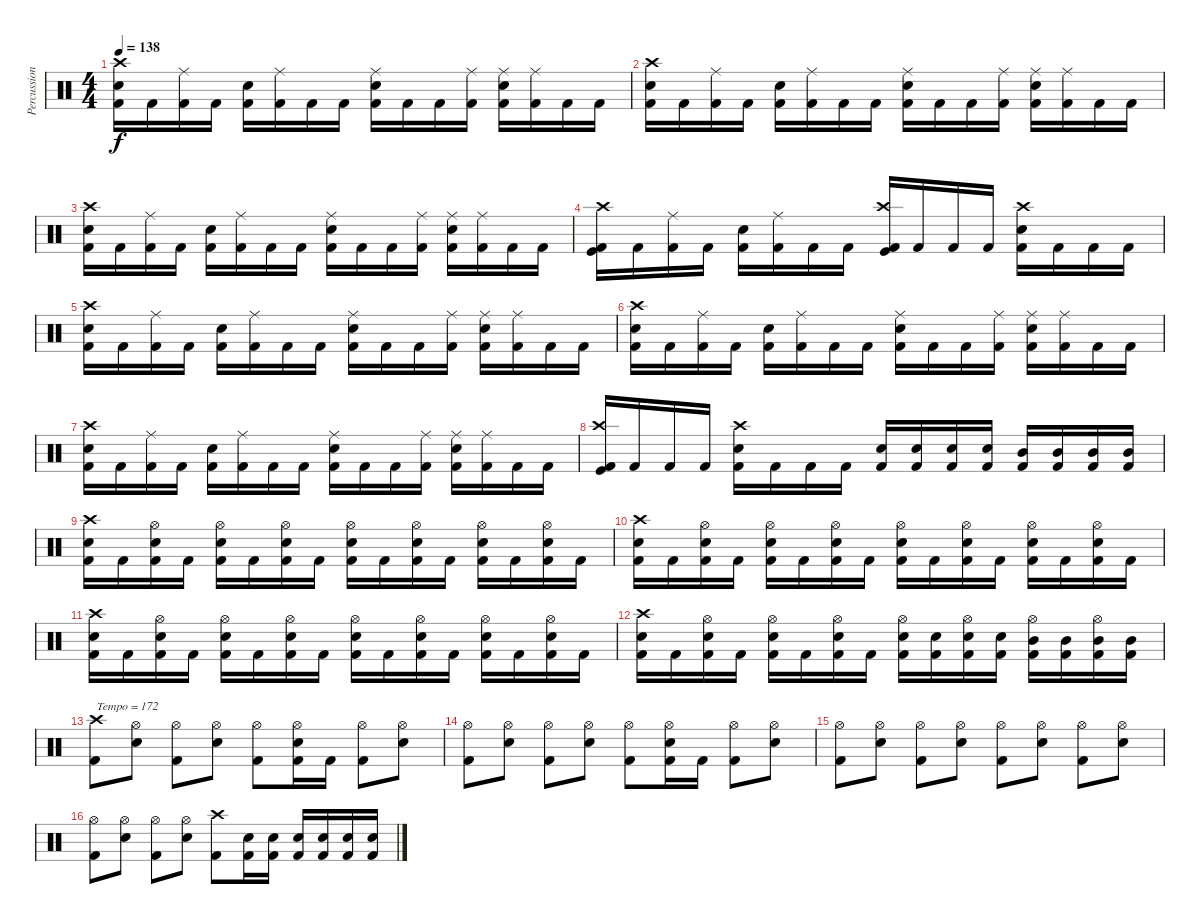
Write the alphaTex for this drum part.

\track ("Percussion" "Percussion") {instrument percussion}
\staff {score}
\articulation defaults
\ts (4 4)
\tempo 138
\clef neutral
\ks c
("Kick (hit) 2" "Snare (hit) 2" "Crash high (hit)").16{dy f} "Kick (hit) 2".16 ("Kick (hit) 2" "Ride (middle)").16 "Kick (hit) 2".16 ("Kick (hit) 2" "Snare (hit) 2").16 ("Kick (hit) 2" "Ride (middle)").16 "Kick (hit) 2".16 "Kick (hit) 2".16 ("Kick (hit) 2" "Snare (hit) 2" "Ride (middle)").16 "Kick (hit) 2".16 "Kick (hit) 2".16 ("Kick (hit) 2" "Ride (middle)").16 ("Kick (hit) 2" "Snare (hit) 2" "Ride (middle)").16 ("Kick (hit) 2" "Ride (middle)").16 "Kick (hit) 2".16 "Kick (hit) 2".16 |
("Kick (hit) 2" "Snare (hit) 2" "Crash high (hit)").16 "Kick (hit) 2".16 ("Kick (hit) 2" "Ride (middle)").16 "Kick (hit) 2".16 ("Kick (hit) 2" "Snare (hit) 2").16 ("Kick (hit) 2" "Ride (middle)").16 "Kick (hit) 2".16 "Kick (hit) 2".16 ("Kick (hit) 2" "Snare (hit) 2" "Ride (middle)").16 "Kick (hit) 2".16 "Kick (hit) 2".16 ("Kick (hit) 2" "Ride (middle)").16 ("Kick (hit) 2" "Snare (hit) 2" "Ride (middle)").16 ("Kick (hit) 2" "Ride (middle)").16 "Kick (hit) 2".16 "Kick (hit) 2".16 |
("Kick (hit) 2" "Snare (hit) 2" "Crash high (hit)").16 "Kick (hit) 2".16 ("Kick (hit) 2" "Ride (middle)").16 "Kick (hit) 2".16 ("Kick (hit) 2" "Snare (hit) 2").16 ("Kick (hit) 2" "Ride (middle)").16 "Kick (hit) 2".16 "Kick (hit) 2".16 ("Kick (hit) 2" "Snare (hit) 2" "Ride (middle)").16 "Kick (hit) 2".16 "Kick (hit) 2".16 ("Kick (hit) 2" "Ride (middle)").16 ("Kick (hit) 2" "Snare (hit) 2" "Ride (middle)").16 ("Kick (hit) 2" "Ride (middle)").16 "Kick (hit) 2".16 "Kick (hit) 2".16 |
("Kick (hit) 2" "Kick (hit)" "Crash high (hit)").16 "Kick (hit) 2".16 ("Kick (hit) 2" "Ride (middle)").16 "Kick (hit) 2".16 ("Kick (hit) 2" "Snare (hit) 2").16 ("Kick (hit) 2" "Ride (middle)").16 "Kick (hit) 2".16 "Kick (hit) 2".16 ("Kick (hit) 2" "Kick (hit)" "Crash high (hit)").16 "Kick (hit) 2".16 "Kick (hit) 2".16 "Kick (hit) 2".16 ("Kick (hit) 2" "Snare (hit) 2" "Crash high (hit)").16 "Kick (hit) 2".16 "Kick (hit) 2".16 "Kick (hit) 2".16 |
("Kick (hit) 2" "Snare (hit) 2" "Crash high (hit)").16 "Kick (hit) 2".16 ("Kick (hit) 2" "Ride (middle)").16 "Kick (hit) 2".16 ("Kick (hit) 2" "Snare (hit) 2").16 ("Kick (hit) 2" "Ride (middle)").16 "Kick (hit) 2".16 "Kick (hit) 2".16 ("Kick (hit) 2" "Snare (hit) 2" "Ride (middle)").16 "Kick (hit) 2".16 "Kick (hit) 2".16 ("Kick (hit) 2" "Ride (middle)").16 ("Kick (hit) 2" "Snare (hit) 2" "Ride (middle)").16 ("Kick (hit) 2" "Ride (middle)").16 "Kick (hit) 2".16 "Kick (hit) 2".16 |
("Kick (hit) 2" "Snare (hit) 2" "Crash high (hit)").16 "Kick (hit) 2".16 ("Kick (hit) 2" "Ride (middle)").16 "Kick (hit) 2".16 ("Kick (hit) 2" "Snare (hit) 2").16 ("Kick (hit) 2" "Ride (middle)").16 "Kick (hit) 2".16 "Kick (hit) 2".16 ("Kick (hit) 2" "Snare (hit) 2" "Ride (middle)").16 "Kick (hit) 2".16 "Kick (hit) 2".16 ("Kick (hit) 2" "Ride (middle)").16 ("Kick (hit) 2" "Snare (hit) 2" "Ride (middle)").16 ("Kick (hit) 2" "Ride (middle)").16 "Kick (hit) 2".16 "Kick (hit) 2".16 |
("Kick (hit) 2" "Snare (hit) 2" "Crash high (hit)").16 "Kick (hit) 2".16 ("Kick (hit) 2" "Ride (middle)").16 "Kick (hit) 2".16 ("Kick (hit) 2" "Snare (hit) 2").16 ("Kick (hit) 2" "Ride (middle)").16 "Kick (hit) 2".16 "Kick (hit) 2".16 ("Kick (hit) 2" "Snare (hit) 2" "Ride (middle)").16 "Kick (hit) 2".16 "Kick (hit) 2".16 ("Kick (hit) 2" "Ride (middle)").16 ("Kick (hit) 2" "Snare (hit) 2" "Ride (middle)").16 ("Kick (hit) 2" "Ride (middle)").16 "Kick (hit) 2".16 "Kick (hit) 2".16 |
("Kick (hit) 2" "Kick (hit)" "Crash high (hit)").16 "Kick (hit) 2".16 "Kick (hit) 2".16 "Kick (hit) 2".16 ("Kick (hit) 2" "Snare (hit) 2" "Crash high (hit)").16 "Kick (hit) 2".16 "Kick (hit) 2".16 "Kick (hit) 2".16 ("Kick (hit) 2" "Snare (hit) 2").16 ("Kick (hit) 2" "Snare (hit) 2").16 ("Kick (hit) 2" "Snare (hit) 2").16 ("Kick (hit) 2" "Snare (hit) 2").16 ("Kick (hit) 2" "Mid Tom (hit)").16 ("Kick (hit) 2" "Mid Tom (hit)").16 ("Kick (hit) 2" "Mid Tom (hit)").16 ("Kick (hit) 2" "Mid Tom (hit)").16 |
("Kick (hit) 2" "Snare (hit) 2" "Crash high (hit)").16 "Kick (hit) 2".16 ("Kick (hit) 2" "Snare (hit) 2" "Hi-Hat (open)").16 "Kick (hit) 2".16 ("Kick (hit) 2" "Snare (hit) 2" "Hi-Hat (open)").16 "Kick (hit) 2".16 ("Kick (hit) 2" "Snare (hit) 2" "Hi-Hat (open)").16 "Kick (hit) 2".16 ("Kick (hit) 2" "Snare (hit) 2" "Hi-Hat (open)").16 "Kick (hit) 2".16 ("Kick (hit) 2" "Snare (hit) 2" "Hi-Hat (open)").16 "Kick (hit) 2".16 ("Kick (hit) 2" "Snare (hit) 2" "Hi-Hat (open)").16 "Kick (hit) 2".16 ("Kick (hit) 2" "Snare (hit) 2" "Hi-Hat (open)").16 "Kick (hit) 2".16 |
("Kick (hit) 2" "Snare (hit) 2" "Crash high (hit)").16 "Kick (hit) 2".16 ("Kick (hit) 2" "Snare (hit) 2" "Hi-Hat (open)").16 "Kick (hit) 2".16 ("Kick (hit) 2" "Snare (hit) 2" "Hi-Hat (open)").16 "Kick (hit) 2".16 ("Kick (hit) 2" "Snare (hit) 2" "Hi-Hat (open)").16 "Kick (hit) 2".16 ("Kick (hit) 2" "Snare (hit) 2" "Hi-Hat (open)").16 "Kick (hit) 2".16 ("Kick (hit) 2" "Snare (hit) 2" "Hi-Hat (open)").16 "Kick (hit) 2".16 ("Kick (hit) 2" "Snare (hit) 2" "Hi-Hat (open)").16 "Kick (hit) 2".16 ("Kick (hit) 2" "Snare (hit) 2" "Hi-Hat (open)").16 "Kick (hit) 2".16 |
("Kick (hit) 2" "Snare (hit) 2" "Crash high (hit)").16 "Kick (hit) 2".16 ("Kick (hit) 2" "Snare (hit) 2" "Hi-Hat (open)").16 "Kick (hit) 2".16 ("Kick (hit) 2" "Snare (hit) 2" "Hi-Hat (open)").16 "Kick (hit) 2".16 ("Kick (hit) 2" "Snare (hit) 2" "Hi-Hat (open)").16 "Kick (hit) 2".16 ("Kick (hit) 2" "Snare (hit) 2" "Hi-Hat (open)").16 "Kick (hit) 2".16 ("Kick (hit) 2" "Snare (hit) 2" "Hi-Hat (open)").16 "Kick (hit) 2".16 ("Kick (hit) 2" "Snare (hit) 2" "Hi-Hat (open)").16 "Kick (hit) 2".16 ("Kick (hit) 2" "Snare (hit) 2" "Hi-Hat (open)").16 "Kick (hit) 2".16 |
("Kick (hit) 2" "Snare (hit) 2" "Crash high (hit)").16 "Kick (hit) 2".16 ("Kick (hit) 2" "Snare (hit) 2" "Hi-Hat (open)").16 "Kick (hit) 2".16 ("Kick (hit) 2" "Snare (hit) 2" "Hi-Hat (open)").16 "Kick (hit) 2".16 ("Kick (hit) 2" "Snare (hit) 2" "Hi-Hat (open)").16 "Kick (hit) 2".16 ("Kick (hit) 2" "Snare (hit) 2" "Hi-Hat (open)").16 ("Kick (hit) 2" "Snare (hit) 2").16 ("Kick (hit) 2" "Snare (hit) 2" "Hi-Hat (open)").16 ("Kick (hit) 2" "Snare (hit) 2").16 ("Kick (hit) 2" "Mid Tom (hit)" "Hi-Hat (open)").16 ("Kick (hit) 2" "Mid Tom (hit)").16 ("Kick (hit) 2" "Mid Tom (hit)" "Hi-Hat (open)").16 ("Kick (hit) 2" "Mid Tom (hit)").16 |
("Kick (hit) 2" "Crash high (hit)").8{txt "Tempo = 172"} ("Snare (hit) 2" "Hi-Hat (open)").8 ("Kick (hit) 2" "Hi-Hat (open)").8 ("Snare (hit) 2" "Hi-Hat (open)").8 ("Kick (hit) 2" "Hi-Hat (open)").8 ("Kick (hit) 2" "Snare (hit) 2" "Hi-Hat (open)").16 "Kick (hit) 2".16 ("Kick (hit) 2" "Hi-Hat (open)").8 ("Snare (hit) 2" "Hi-Hat (open)").8 |
("Kick (hit) 2" "Hi-Hat (open)").8 ("Snare (hit) 2" "Hi-Hat (open)").8 ("Kick (hit) 2" "Hi-Hat (open)").8 ("Snare (hit) 2" "Hi-Hat (open)").8 ("Kick (hit) 2" "Hi-Hat (open)").8 ("Kick (hit) 2" "Snare (hit) 2" "Hi-Hat (open)").16 "Kick (hit) 2".16 ("Kick (hit) 2" "Hi-Hat (open)").8 ("Snare (hit) 2" "Hi-Hat (open)").8 |
("Kick (hit) 2" "Hi-Hat (open)").8 ("Snare (hit) 2" "Hi-Hat (open)").8 ("Kick (hit) 2" "Hi-Hat (open)").8 ("Snare (hit) 2" "Hi-Hat (open)").8 ("Kick (hit) 2" "Hi-Hat (open)").8 ("Snare (hit) 2" "Hi-Hat (open)").8 ("Kick (hit) 2" "Hi-Hat (open)").8 ("Snare (hit) 2" "Hi-Hat (open)").8 |
("Kick (hit) 2" "Hi-Hat (open)").8 ("Snare (hit) 2" "Hi-Hat (open)").8 ("Kick (hit) 2" "Hi-Hat (open)").8 ("Snare (hit) 2" "Hi-Hat (open)").8 ("Kick (hit) 2" "Crash high (hit)").8 ("Kick (hit) 2" "Snare (hit) 2").16 ("Kick (hit) 2" "Snare (hit) 2").16 ("Kick (hit) 2" "Snare (hit) 2").16 ("Kick (hit) 2" "Snare (hit) 2").16 ("Kick (hit) 2" "Snare (hit) 2").16 ("Kick (hit) 2" "Snare (hit) 2").16
